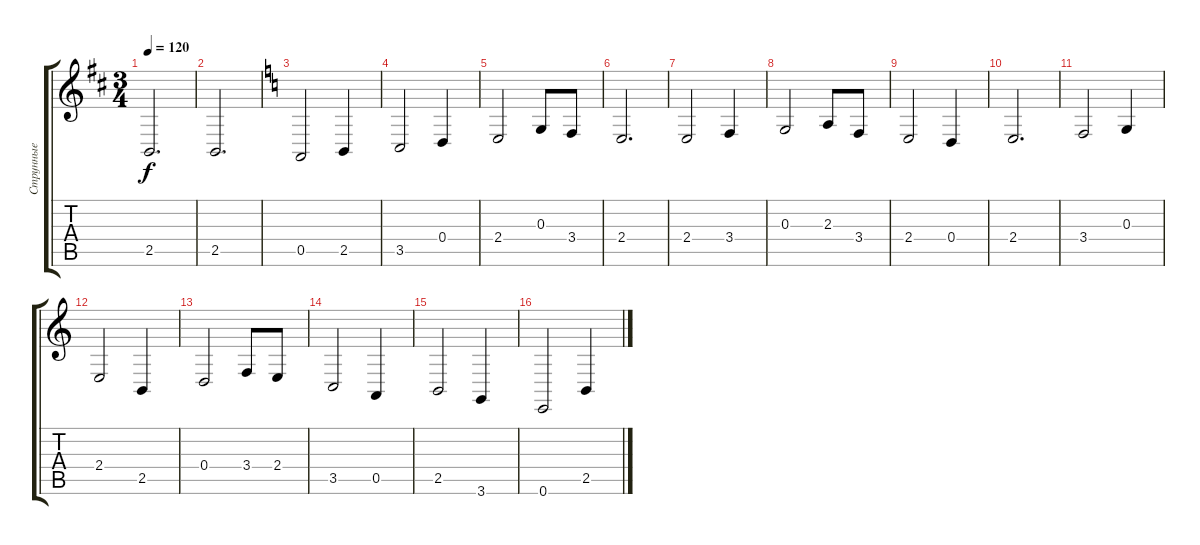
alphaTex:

\track ("Струнные" "Струнные") {instrument stringensemble1}
\staff {score tabs}
\tuning (E4 B3 G3 D3 A2 E2) {hide}
\ts (3 4)
\tempo 120
\clef g2
\ks bminor
2.5.2{d dy f} |
2.5.2{d} |
\ks aminor
0.5.2 2.5.4 |
3.5.2 0.4.4 |
2.4.2 0.3.8 3.4.8 |
2.4.2{d} |
2.4.2 3.4.4 |
0.3.2 2.3.8 3.4.8 |
2.4.2 0.4.4 |
2.4.2{d} |
3.4.2 0.3.4 |
2.4.2 2.5.4 |
0.4.2 3.4.8 2.4.8 |
3.5.2 0.5.4 |
2.5.2 3.6.4 |
0.6.2 2.5.4
